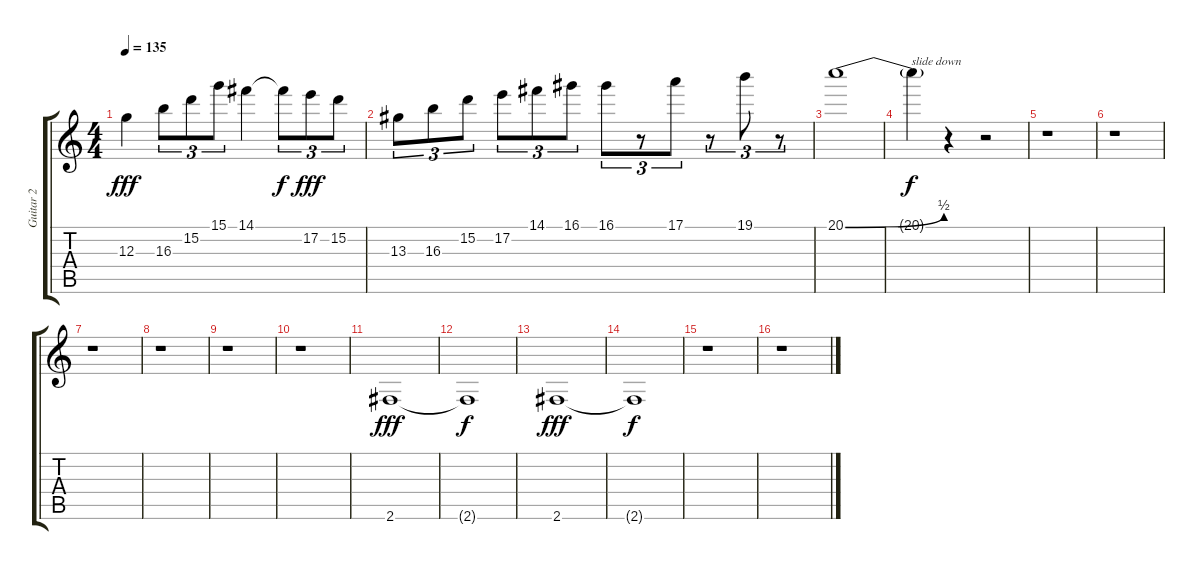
\track ("Guitar 2" "Guitar 2") {instrument distortionguitar}
\staff {score tabs}
\tuning (E4 B3 G3 D3 A2 E2) {hide}
\ts (4 4)
\tempo 135
\clef g2
\ks c
12.3.4{dy fff} 16.3.8{tu (3 2)} 15.2.8{tu (3 2)} 15.1.8{tu (3 2)} 14.1.4 14.1{t}.8{tu (3 2) dy f} 17.2.8{tu (3 2) dy fff} 15.2.8{tu (3 2)} |
13.3.8{tu (3 2)} 16.3.8{tu (3 2)} 15.2.8{tu (3 2)} 17.2.8{tu (3 2)} 14.1.8{tu (3 2)} 16.1.8{tu (3 2)} 16.1.8{tu (3 2)} r.8{tu (3 2)} 17.1.8{tu (3 2)} r.8{tu (3 2)} 19.1.8{tu (3 2)} r.8{tu (3 2)} |
20.1{be (bend 0 0 60 2)}.1 |
20.1{t}.4{txt "slide down" dy f} r.4 r.2 |
r.1 |
r.1 |
r.1 |
r.1 |
r.1 |
r.1 |
2.6.1{dy fff balance 8} |
2.6{t}.1{dy f} |
2.6.1{dy fff} |
2.6{t}.1{dy f} |
r.1 |
r.1
